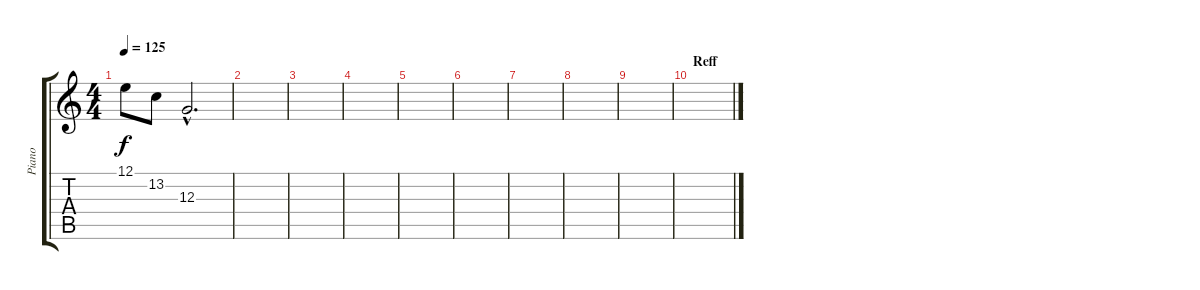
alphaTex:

\track ("Piano" "Piano") {instrument honkytonkpiano}
\staff {score tabs}
\tuning (E4 B3 G3 D3 A2 E2) {hide}
\ts (4 4)
\tempo 125
\clef g2
\ks c
12.1.8{dy f} 13.2.8 12.3{hac}.2{d} |
|
|
|
|
|
|
|
|
\section ("" "Reff")
